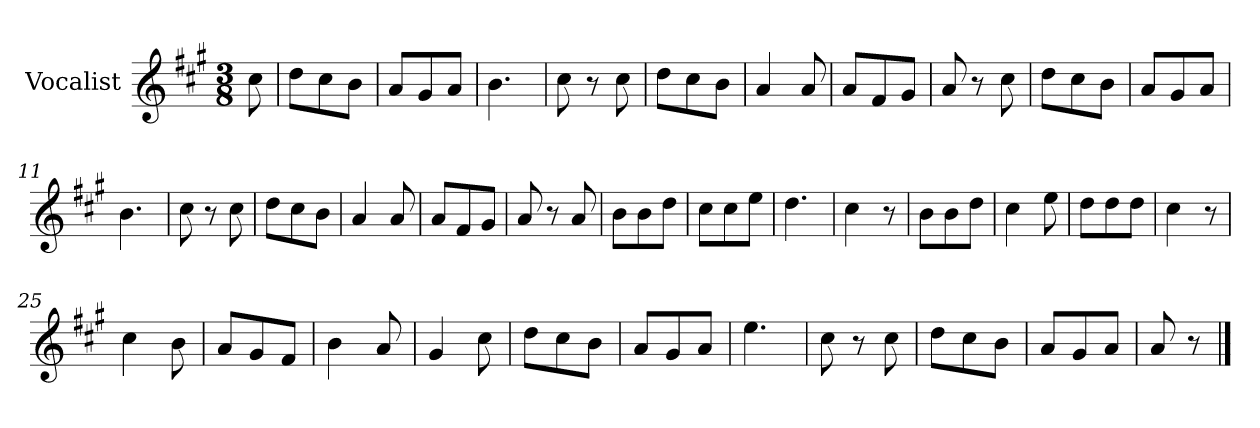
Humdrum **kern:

**kern
*part1
*staff1
*I"Vocalist
*k[f#c#g#]
*A:
*M3/8
=
8cc#
=1
8ddL
8cc#
8bJ
=2
8aL
8g#
8aJ
=3
4.b
=4
8cc#
8r
8cc#
=5
8ddL
8cc#
8bJ
=6
4a
8a
=7
8aL
8f#
8g#J
=8
8a
8r
8cc#
=9
8ddL
8cc#
8bJ
=10
8aL
8g#
8aJ
=11
4.b
=12
8cc#
8r
8cc#
=13
8ddL
8cc#
8bJ
=14
4a
8a
=15
8aL
8f#
8g#J
=16
8a
8r
8a
=17
8bL
8b
8ddJ
=18
8cc#L
8cc#
8eeJ
=19
4.dd
=20
4cc#
8r
=21
8bL
8b
8ddJ
=22
4cc#
8ee
=23
8ddL
8dd
8ddJ
=24
4cc#
8r
=25
4cc#
8b
=26
8aL
8g#
8f#J
=27
4b
8a
=28
4g#
8cc#
=29
8ddL
8cc#
8bJ
=30
8aL
8g#
8aJ
=31
4.ee
=32
8cc#
8r
8cc#
=33
8ddL
8cc#
8bJ
=34
8aL
8g#
8aJ
=35
8a
8r
==
*-
